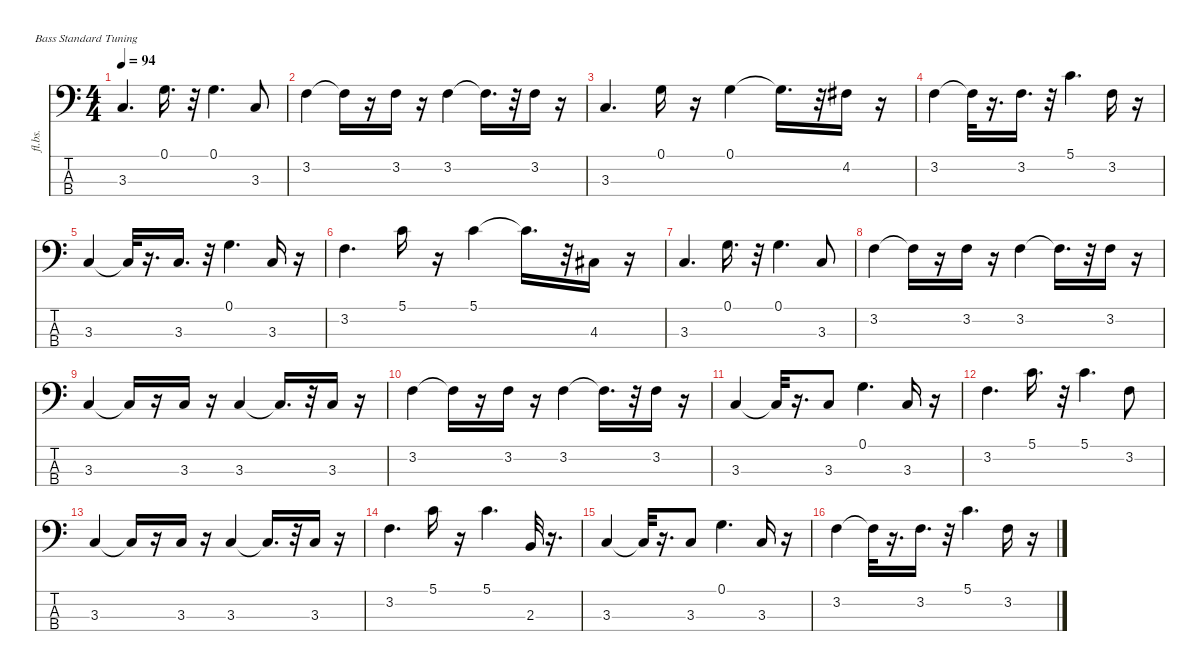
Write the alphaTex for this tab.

\defaultSystemsLayout 4
\hideDynamics
\bracketExtendMode nobrackets
\otherSystemsTrackNameOrientation horizontal
\track ("Fretless Bass" "fl.bs.") {instrument fretlessbass}
\staff {score tabs}
\tuning (G2 D2 A1 E1)
\ts (4 4)
\tempo 94
\clef f4
\ks c
3.3.4{d dy mf beam Up} 0.1.16{d dy f beam Down} r.32{beam Down} 0.1.4{d dy mf beam Down} 3.3.8{dy f beam Up} |
3.2.4{dy mf beam Down} 3.2{t}.16{dy f beam Down} r.16{beam Down} 3.2.16{dy mf beam Down} r.16{beam Down} 3.2.4{beam Down} 3.2{t}.16{d dy f beam Down} r.32{beam Down} 3.2.16{beam Down} r.16{beam Down} |
3.3.4{d beam Up} 0.1.16{dy mf beam Down} r.16{beam Down} 0.1.4{dy f beam Down} 0.1{t}.16{d beam Down} r.32{beam Down} 4.2{acc #}.16{dy mf beam Down} r.16{beam Down} |
3.2.4{beam Down} 3.2{t}.32{dy f beam Down} r.16{d beam Down} 3.2.16{d dy mf beam Down} r.32{beam Down} 5.1.4{d beam Down} 3.2.16{dy f beam Down} r.16{beam Down} |
3.3.4{dy mf beam Up} 3.3{t}.32{dy f beam Up} r.16{d beam Up} 3.3.16{d dy mf beam Up} r.32{beam Up} 0.1.4{d beam Down} 3.3.16{dy f beam Up} r.16{beam Up} |
3.2.4{d beam Down} 5.1.16{dy mf beam Down} r.16{beam Down} 5.1.4{dy f beam Down} 5.1{t}.16{d beam Down} r.32{beam Down} 4.3{acc #}.16{dy mf beam Down} r.16{beam Down} |
3.3.4{d beam Up} 0.1.16{d dy f beam Down} r.32{beam Down} 0.1.4{d dy mf beam Down} 3.3.8{dy f beam Up} |
3.2.4{dy mf beam Down} 3.2{t}.16{dy f beam Down} r.16{beam Down} 3.2.16{dy mf beam Down} r.16{beam Down} 3.2.4{beam Down} 3.2{t}.16{d dy f beam Down} r.32{beam Down} 3.2.16{beam Down} r.16{beam Down} |
3.3.4{dy mf beam Up} 3.3{t}.16{dy f beam Up} r.16{beam Up} 3.3.16{dy mf beam Up} r.16{beam Up} 3.3.4{beam Up} 3.3{t}.16{d dy f beam Up} r.32{beam Up} 3.3.16{beam Up} r.16{beam Up} |
3.2.4{dy mf beam Down} 3.2{t}.16{dy f beam Down} r.16{beam Down} 3.2.16{dy mf beam Down} r.16{beam Down} 3.2.4{beam Down} 3.2{t}.16{d dy f beam Down} r.32{beam Down} 3.2.16{beam Down} r.16{beam Down} |
3.3.4{beam Up} 3.3{t}.32{beam Up} r.16{d beam Up} 3.3.8{dy mf beam Up} 0.1.4{d beam Down} 3.3.16{dy f beam Up} r.16{beam Up} |
3.2.4{d dy mf beam Down} 5.1.16{d dy f beam Down} r.32{beam Down} 5.1.4{d dy mf beam Down} 3.2.8{dy f beam Down} |
3.3.4{dy mf beam Up} 3.3{t}.16{dy f beam Up} r.16{beam Up} 3.3.16{dy mf beam Up} r.16{beam Up} 3.3.4{beam Up} 3.3{t}.16{d dy f beam Up} r.32{beam Up} 3.3.16{beam Up} r.16{beam Up} |
3.2.4{d beam Down} 5.1.16{dy mf beam Down} r.16{beam Down} 5.1.4{d dy f beam Down} 2.3.32{dy mf beam Up} r.16{d beam Up} |
3.3.4{dy f beam Up} 3.3{t}.32{beam Up} r.16{d beam Up} 3.3.8{dy mf beam Up} 0.1.4{d beam Down} 3.3.16{dy f beam Up} r.16{beam Up} |
3.2.4{dy mf beam Down} 3.2{t}.32{dy f beam Down} r.16{d beam Down} 3.2.16{d dy mf beam Down} r.32{beam Down} 5.1.4{d beam Down} 3.2.16{dy f beam Down} r.16{beam Down}
